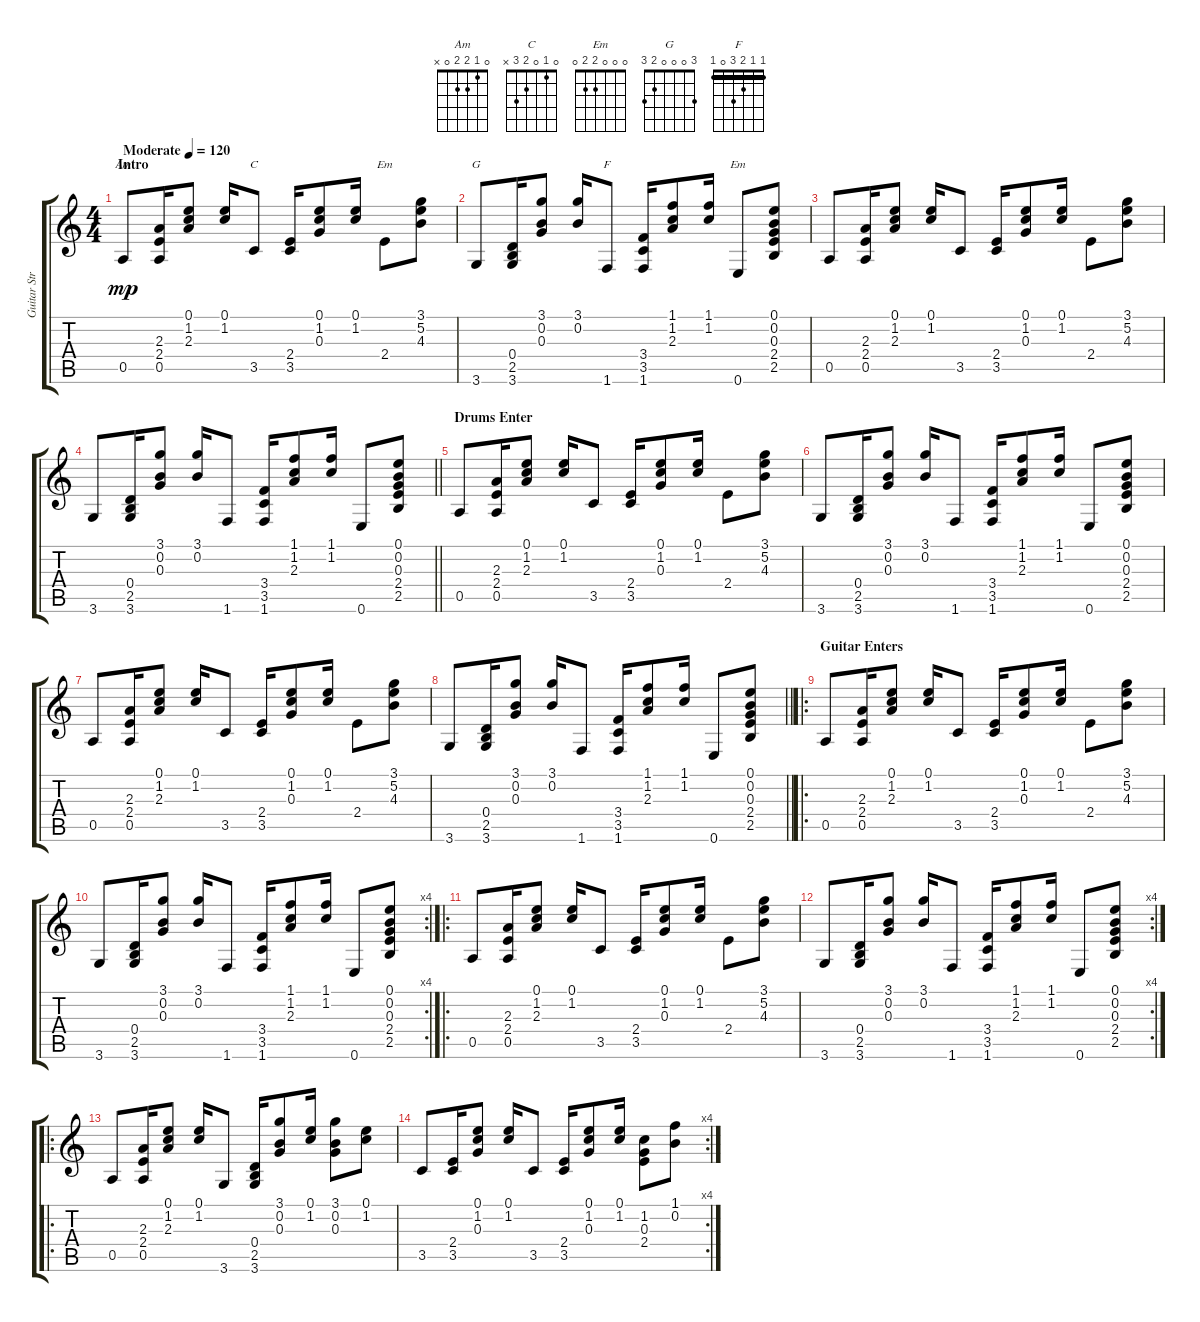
\track ("Guitar Strumming" "Guitar Str") {instrument acousticguitarnylon}
\staff {score tabs}
\tuning (E4 B3 G3 D3 A2 E2) {hide}
\chord ("Am" 0 1 2 2 0 x)
\chord ("C" 0 1 0 2 3 x)
\chord ("Em" 3 5 4 2 2 0) {barre 2}
\chord ("G" 3 0 0 0 2 3)
\chord ("F" 1 1 2 3 0 1) {barre 1}
\chord ("Em" 0 0 0 2 2 0)
\ts (4 4)
\section ("" "Intro")
\tempo (120 "Moderate")
\tempo 100
\tempo (120 "Moderate")
\clef g2
\ks c
0.5.8{ch "Am" dy mp instrument acousticguitarnylon} (2.3 2.4 0.5).16 (0.1 1.2 2.3).8 (0.1 1.2).16 3.5.8{ch "C"} (2.4 3.5).16 (0.1 1.2 0.3).8 (0.1 1.2).16 2.4.8{ch "Em"} (3.1 5.2 4.3).8 |
3.6.8{ch "G"} (0.4 2.5 3.6).16 (3.1 0.2 0.3).8 (3.1 0.2).16 1.6.8{ch "F"} (3.4 3.5 1.6).16 (1.1 1.2 2.3).8 (1.1 1.2).16 0.6.8{ch "Em"} (0.1 0.2 0.3 2.4 2.5).8 |
0.5.8 (2.3 2.4 0.5).16 (0.1 1.2 2.3).8 (0.1 1.2).16 3.5.8 (2.4 3.5).16 (0.1 1.2 0.3).8 (0.1 1.2).16 2.4.8 (3.1 5.2 4.3).8 |
\barLineRight lightlight
3.6.8 (0.4 2.5 3.6).16 (3.1 0.2 0.3).8 (3.1 0.2).16 1.6.8 (3.4 3.5 1.6).16 (1.1 1.2 2.3).8 (1.1 1.2).16 0.6.8 (0.1 0.2 0.3 2.4 2.5).8 |
\section ("" "Drums Enter")
0.5.8{volume 7} (2.3 2.4 0.5).16 (0.1 1.2 2.3).8 (0.1 1.2).16 3.5.8 (2.4 3.5).16 (0.1 1.2 0.3).8 (0.1 1.2).16 2.4.8 (3.1 5.2 4.3).8 |
3.6.8 (0.4 2.5 3.6).16 (3.1 0.2 0.3).8 (3.1 0.2).16 1.6.8 (3.4 3.5 1.6).16 (1.1 1.2 2.3).8 (1.1 1.2).16 0.6.8 (0.1 0.2 0.3 2.4 2.5).8 |
0.5.8 (2.3 2.4 0.5).16 (0.1 1.2 2.3).8 (0.1 1.2).16 3.5.8 (2.4 3.5).16 (0.1 1.2 0.3).8 (0.1 1.2).16 2.4.8 (3.1 5.2 4.3).8 |
\barLineRight lightlight
3.6.8 (0.4 2.5 3.6).16 (3.1 0.2 0.3).8 (3.1 0.2).16 1.6.8 (3.4 3.5 1.6).16 (1.1 1.2 2.3).8 (1.1 1.2).16 0.6.8 (0.1 0.2 0.3 2.4 2.5).8 |
\ro
\section ("" "Guitar Enters")
0.5.8 (2.3 2.4 0.5).16 (0.1 1.2 2.3).8 (0.1 1.2).16 3.5.8 (2.4 3.5).16 (0.1 1.2 0.3).8 (0.1 1.2).16 2.4.8 (3.1 5.2 4.3).8 |
\rc 4
3.6.8 (0.4 2.5 3.6).16 (3.1 0.2 0.3).8 (3.1 0.2).16 1.6.8 (3.4 3.5 1.6).16 (1.1 1.2 2.3).8 (1.1 1.2).16 0.6.8 (0.1 0.2 0.3 2.4 2.5).8 |
\ro
0.5.8 (2.3 2.4 0.5).16 (0.1 1.2 2.3).8 (0.1 1.2).16 3.5.8 (2.4 3.5).16 (0.1 1.2 0.3).8 (0.1 1.2).16 2.4.8 (3.1 5.2 4.3).8 |
\rc 4
3.6.8 (0.4 2.5 3.6).16 (3.1 0.2 0.3).8 (3.1 0.2).16 1.6.8 (3.4 3.5 1.6).16 (1.1 1.2 2.3).8 (1.1 1.2).16 0.6.8 (0.1 0.2 0.3 2.4 2.5).8 |
\ro
0.5.8 (2.3 2.4 0.5).16 (0.1 1.2 2.3).8 (0.1 1.2).16 3.6.8 (0.4 2.5 3.6).16 (3.1 0.2 0.3).8 (0.1 1.2).16 (3.1 0.2 0.3).8 (0.1 1.2).8 |
\rc 4
3.5.8 (2.4 3.5).16 (0.1 1.2 0.3).8 (0.1 1.2).16 3.5.8 (2.4 3.5).16 (0.1 1.2 0.3).8 (0.1 1.2).16 (1.2 0.3 2.4).8 (1.1 0.2).8
